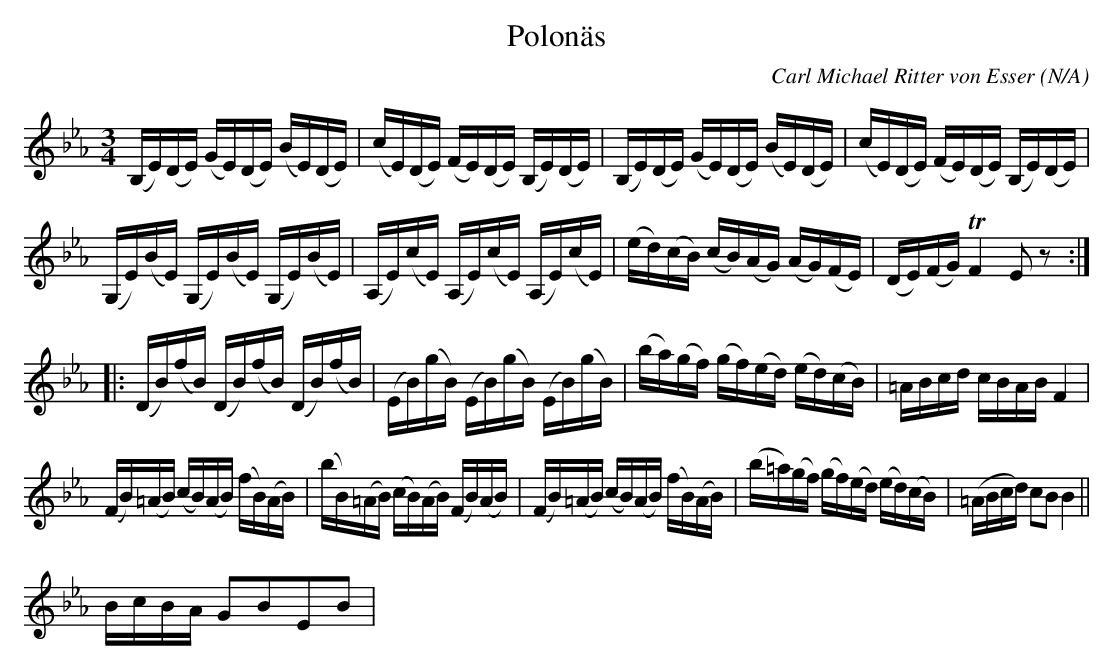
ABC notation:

X:1
T:Polonäs
C:Carl Michael Ritter von Esser
O:N/A
M:3/4
L:1/16
K:Eb
 (B,E)(DE) (GE)(DE) (BE)(DE) |(cE)(DE) (FE)(DE) (B,E)(DE) | (B,E)(DE) (GE)(DE) (BE)(DE) |(cE)(DE) (FE)(DE) (B,E)(DE)|
(G,E)(BE) (G,E)(BE) (G,E)(BE)| (A,E)(cE) (A,E)(cE) (A,E)(cE)| (ed)(cB) (cB)(AG) (AG)(FE)| (DE)(FG)TF4 E2z2  :|
|:(DB)(fB) (DB)(fB) (DB)(fB)| (EB)(gB) (EB)(gB) (EB)(gB)|(ba)(gf) (gf)(ed) (ed)(cB)| =ABcd cBAB F4|
(FB)(=AB) (cB)(AB) (fB)(AB)| (bB)(=AB) (cB)(AB) (FB)(AB)| (FB)(=AB) (cB)(AB) (fB)(AB)| (b=a)(gf) (gf)(ed) (ed)(cB)| (=ABcd) c2B2B4||
BcBA G2B2E2B2|
